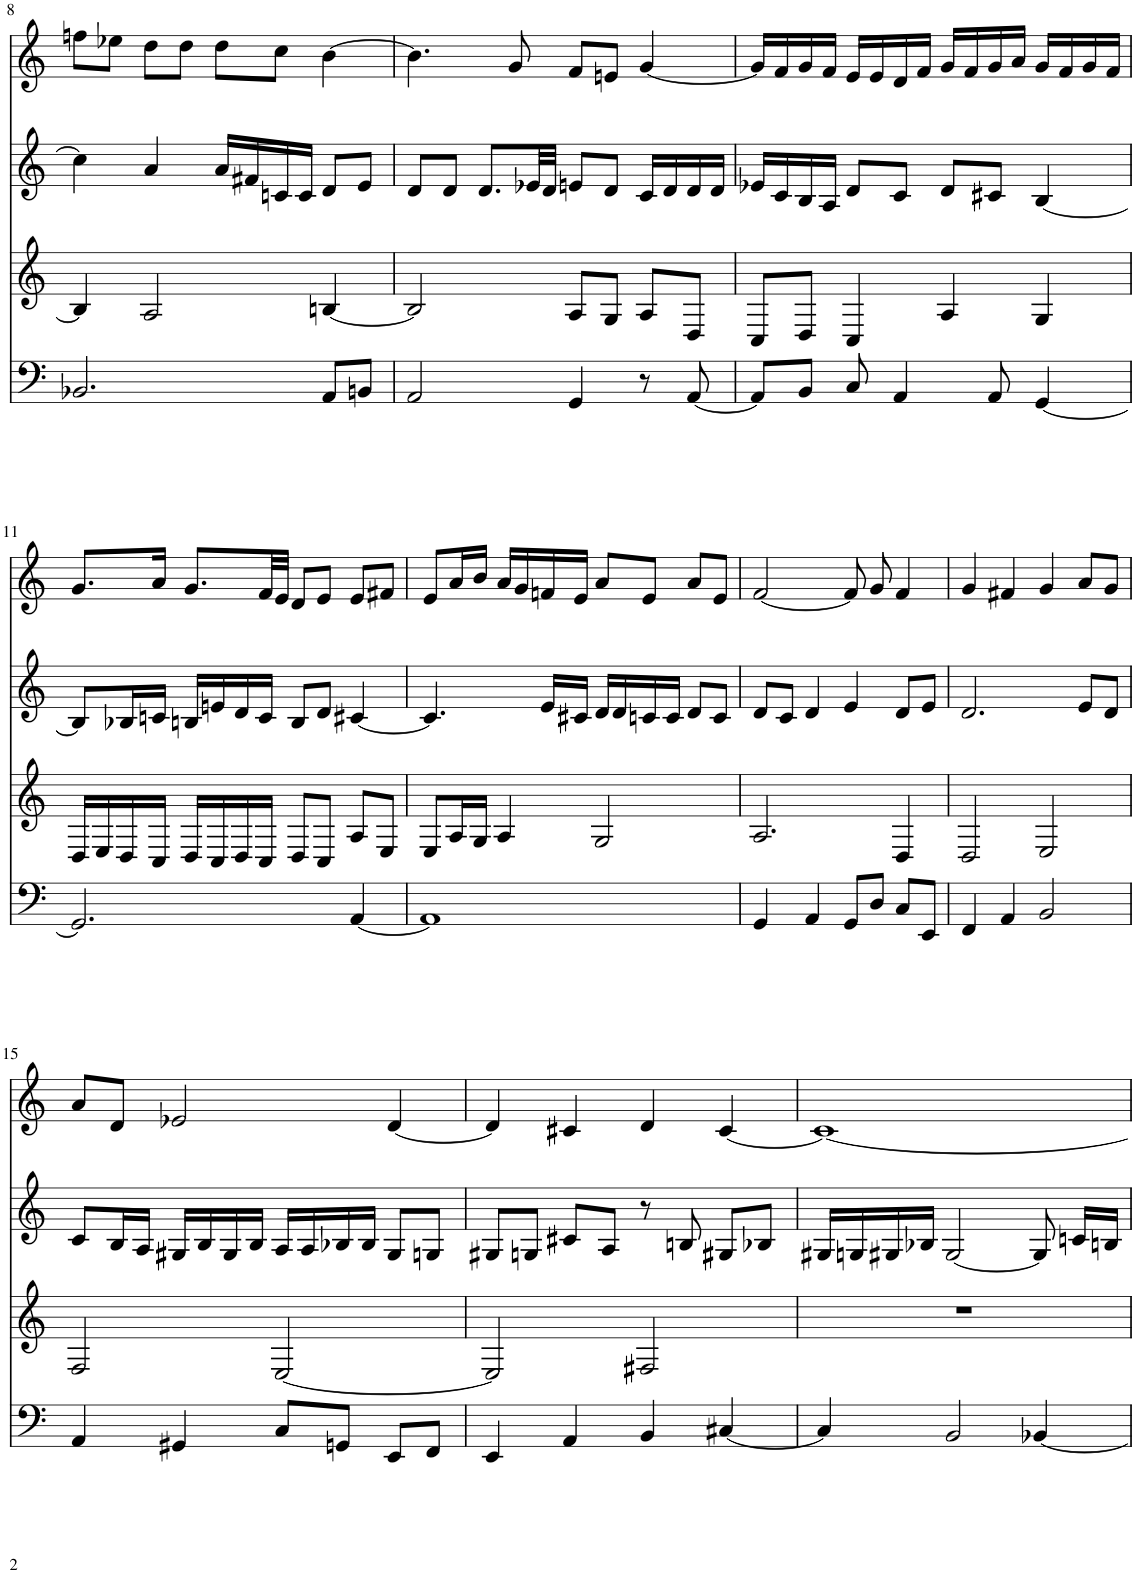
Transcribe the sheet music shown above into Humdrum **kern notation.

**kern	**kern	**kern	**kern
*part4	*part3	*part2	*part1
*staff4	*staff3	*staff2	*staff1
*I"Piano	*I"Piano	*I"Piano	*I"Piano
*I'Pno	*I'Pno	*I'Pno	*I'Pno
!!LO:PB:g=z
*clefF4	*clefG2	*clefG2	*clefG2
*k[]	*k[]	*k[]	*k[]
*M4/4	*M4/4	*M4/4	*M4/4
=8	=8	=8	=8
2.BB-X/	4B-/]	4cc#\]	8ffn\L
.	.	.	8ee-X\J
.	2A/	4a/	8dd\L
.	.	.	8dd\J
.	.	16a/LL	8dd\L
.	.	16f#X/	.
.	.	16cn/	8cc\J
.	.	16c/JJ	.
8AA/L	[4Bn/	8d/L	[4b\
8BBn/J	.	8e/J	.
=9	=9	=9	=9
2AA/	2B/]	8d/L	4.b\]
.	.	8d/J	.
.	.	8.d/L	.
.	.	.	8g/
.	.	32e-X/LL	.
.	.	32d/JJJ	.
4GG/	8A/L	8en/L	8f/L
.	8G/J	8d/J	8en/J
8r	8A/L	16c/LL	[4g/
.	.	16d/	.
[8AA/	8D/J	16d/	.
.	.	16d/JJ	.
=10	=10	=10	=10
8AA/L]	8C/L	16e-X/LL	16g/LL]
.	.	16c/	16f/
8BB/J	8D/J	16B/	16g/
.	.	16A/JJ	16f/JJ
8C/	4C/	8d/L	16e/LL
.	.	.	16e/
4AA/	.	8c/J	16d/
.	.	.	16f/JJ
.	4A/	8d/L	16g/LL
.	.	.	16f/
8AA/	.	8c#X/J	16g/
.	.	.	16a/JJ
[4GG/	4G/	[4B/	16g/LL
.	.	.	16f/
.	.	.	16g/
.	.	.	16f/JJ
!!LO:LB:g=z
=11	=11	=11	=11
2.GG/]	16D/LL	8B/L]	8.g/L
.	16E/	.	.
.	16D/	16B-X/L	.
.	16C/JJ	16cn/JJ	16a/Jk
.	16D/LL	16Bn/LL	8.g/L
.	16C/	16en/	.
.	16D/	16d/	.
.	16C/JJ	16c/JJ	32f/LL
.	.	.	32e/JJJ
.	8D/L	8B/L	8d/L
.	8C/J	8d/J	8e/J
[4AA/	8A/L	[4c#X/	8e/L
.	8E/J	.	8f#X/J
=12	=12	=12	=12
1AA]	8E/L	4.c#/]	8e/L
.	16A/L	.	16a/L
.	16G/JJ	.	16b/JJ
.	4A/	.	16a/LL
.	.	.	16g/
.	.	16e/LL	16fn/
.	.	16c#X/JJ	16e/JJ
.	2G/	16d/LL	8a/L
.	.	16d/	.
.	.	16cn/	8e/J
.	.	16c/JJ	.
.	.	8d/L	8a/L
.	.	8c/J	8e/J
=13	=13	=13	=13
4GG/	2.A/	8d/L	[2f/
.	.	8c/J	.
4AA/	.	4d/	.
8GG/L	.	4e/	8f/]
8D/J	.	.	8g/
8C/L	4D/	8d/L	4f/
8EE/J	.	8e/J	.
=14	=14	=14	=14
4FF/	2D/	2.d/	4g/
4AA/	.	.	4f#X/
2BB/	2E/	.	4g/
.	.	8e/L	8a/L
.	.	8d/J	8g/J
!!LO:LB:g=z
=15	=15	=15	=15
4AA/	2F/	8c/L	8a/L
.	.	16B/L	8d/J
.	.	16A/JJ	.
4GG#X/	.	16G#X/LL	2e-X/
.	.	16B/	.
.	.	16G#/	.
.	.	16B/JJ	.
8C/L	[2E/	16A/LL	.
.	.	16A/	.
8GGn/J	.	16B-X/	.
.	.	16B-/JJ	.
8EE/L	.	8G#/L	[4d/
8FF/J	.	8Gn/J	.
=16	=16	=16	=16
4EE/	2E/]	8G#X/L	4d/]
.	.	8Gn/J	.
4AA/	.	8c#X/L	4c#X/
.	.	8A/J	.
4BB/	2F#X/	8r	4d/
.	.	8Bn/	.
[4C#X/	.	8G#X/L	[4c#/
.	.	8B-X/J	.
=17	=17	=17	=17
4C#/]	1r	16G#X/LL	1c#_
.	.	16Gn/	.
.	.	16G#X/	.
.	.	16B-X/JJ	.
2BB/	.	[2G#/	.
[4BB-X/	.	8G#/]	.
.	.	16cn/LL	.
.	.	16Bn/JJ	.
=	=	=	=
*-	*-	*-	*-
